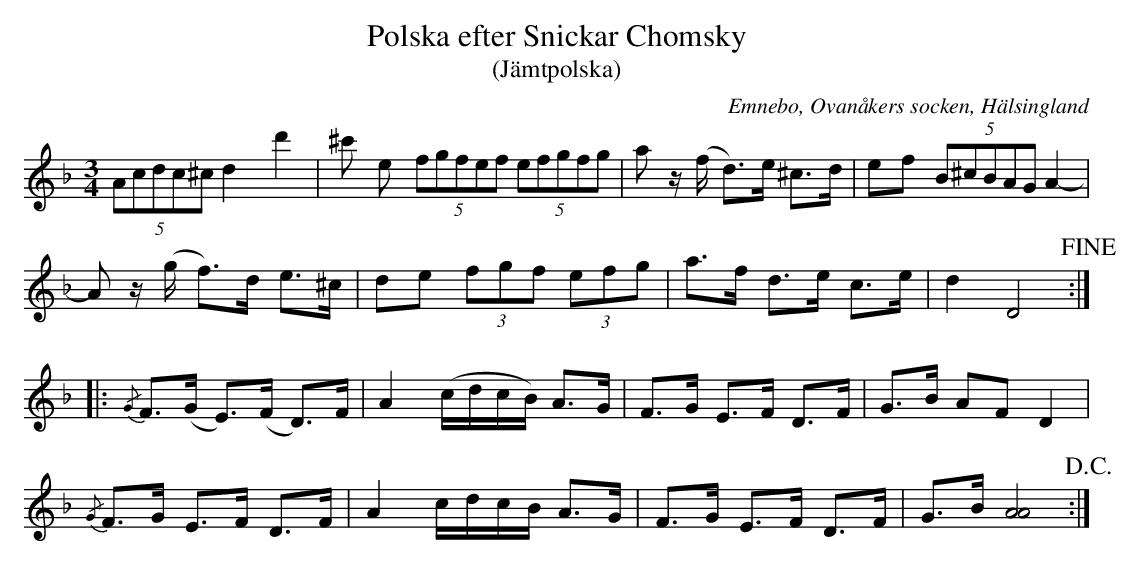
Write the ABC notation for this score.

X:1
T: Polska efter Snickar Chomsky
T: (Jämtpolska)
O: Emnebo, Ovanåkers socken, Hälsingland
M: 3/4
L: 1/16
K: Dm
(5:2A2c2d2c2^c2 d4 d'4 |^c'2 e2 (5:2f2g2f2e2f2 (5:2e2f2g2f2g2 | a2 z(f d2)>e2 ^c2>d2 | e2f2 (5:2B2^c2B2A2G2 A4- |
A2 z(g f2)>d2     e2>^c2 | d2e2 (3f2g2f2 (3e2f2g2 | a2>f2 d2>e2 c2>e2 | d4   D8 !fine! ::
{/G}F2>(G2 E2>)(F2 D2>)F2 | A4 (cdcB) A2>G2 | F2>G2 E2>F2 D2>F2 | G2>B2 A2F2  D4      |
{/G}F2>G2  E2>F2   D2>F2  | A4  cdcB  A2>G2 | F2>G2 E2>F2 D2>F2 | G2>B2 [AA]8 !D.C.! :|
